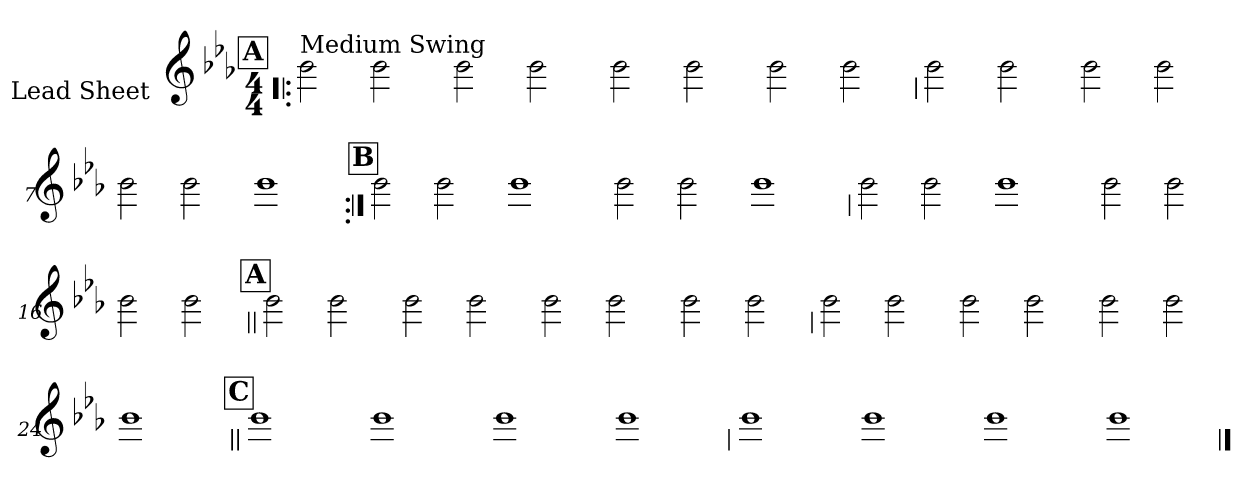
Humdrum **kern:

**kern
*part1
*staff1
*I"Lead Sheet
*stria0
*clefG2
*k[b-e-a-]
*E-:
*M4/4
!!LO:REH:place=s1:a:t=A
=1!|:
!LO:TX:a:t=Medium Swing
2b-
2b-
=2-
2b-
2b-
=3-
2b-
2b-
=4-
2b-
2b-
!!LO:LB:g=z
=5
2b-
2b-
=6-
2b-
2b-
=7-
2b-
2b-
=8-
1b-
!!LO:LB:g=z
!!LO:REH:place=s1:a:t=B
=9:|!
2b-
2b-
=10-
1b-
=11-
2b-
2b-
=12-
1b-
!!LO:LB:g=z
=13
2b-
2b-
=14-
1b-
=15-
2b-
2b-
=16-
2b-
2b-
!!LO:LB:g=z
!!LO:REH:place=s1:a:t=A
=17||
2b-
2b-
=18-
2b-
2b-
=19-
2b-
2b-
=20-
2b-
2b-
!!LO:LB:g=z
=21
2b-
2b-
=22-
2b-
2b-
=23-
2b-
2b-
=24-
1b-
!!LO:LB:g=z
!!LO:REH:place=s1:a:t=C
=25||
1b-
=26-
1b-
=27-
1b-
=28-
1b-
!!LO:LB:g=z
=29
1b-
=30-
1b-
=31-
1b-
=32-
1b-
==
*-
